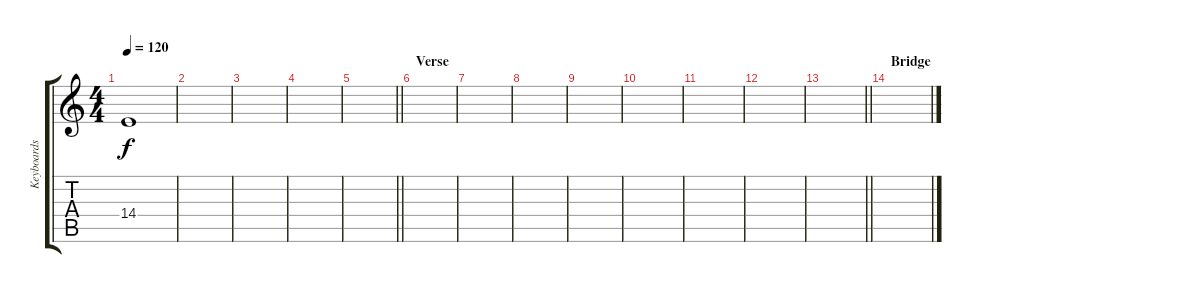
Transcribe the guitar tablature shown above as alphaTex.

\track ("Keyboards" "Keyboards") {instrument synthstrings1}
\staff {score tabs}
\tuning (E4 B3 G3 D3 A2 D2) {hide}
\ts (4 4)
\tempo 120
\clef g2
\ks c
14.4.1{dy f} |
|
|
|
\barLineRight lightlight
|
\section ("" "Verse")
|
|
|
|
|
|
|
\barLineRight lightlight
|
\section ("" "Bridge")
